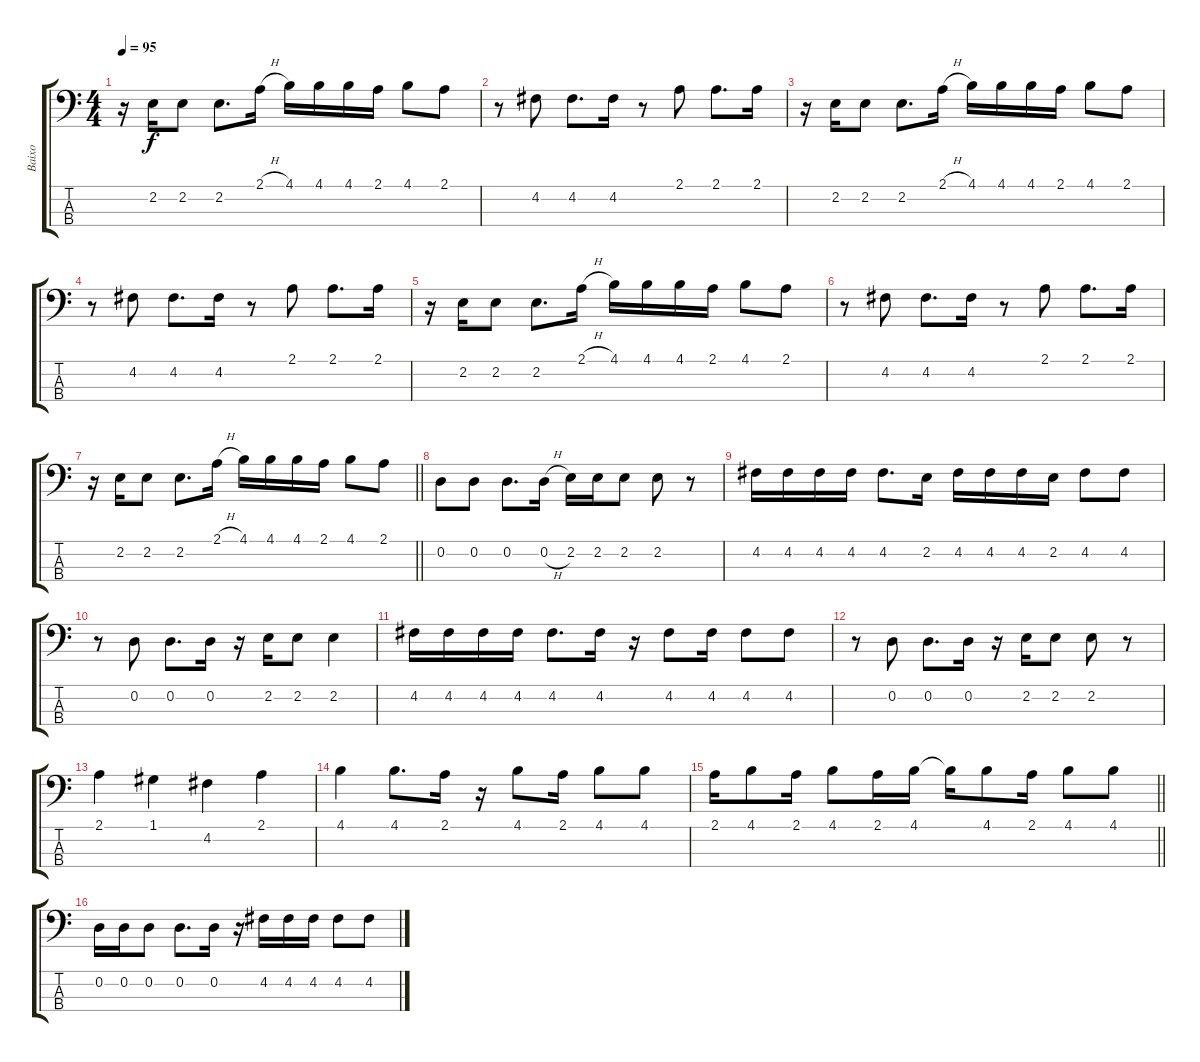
\track ("Baixo" "Baixo") {instrument acousticbass}
\staff {score tabs}
\tuning (G2 D2 A1 E1) {hide}
\ts (4 4)
\tempo 95
\clef f4
\ks c
r.16{dy f} 2.2.16 2.2.8 2.2.8{d} 2.1{h}.16 4.1.16 4.1.16 4.1.16 2.1.16 4.1.8 2.1.8 |
r.8 4.2.8 4.2.8{d} 4.2.16 r.8 2.1.8 2.1.8{d} 2.1.16 |
r.16 2.2.16 2.2.8 2.2.8{d} 2.1{h}.16 4.1.16 4.1.16 4.1.16 2.1.16 4.1.8 2.1.8 |
r.8 4.2.8 4.2.8{d} 4.2.16 r.8 2.1.8 2.1.8{d} 2.1.16 |
r.16 2.2.16 2.2.8 2.2.8{d} 2.1{h}.16 4.1.16 4.1.16 4.1.16 2.1.16 4.1.8 2.1.8 |
r.8 4.2.8 4.2.8{d} 4.2.16 r.8 2.1.8 2.1.8{d} 2.1.16 |
\barLineRight lightlight
r.16 2.2.16 2.2.8 2.2.8{d} 2.1{h}.16 4.1.16 4.1.16 4.1.16 2.1.16 4.1.8 2.1.8 |
0.2.8 0.2.8 0.2.8{d} 0.2{h}.16 2.2.16 2.2.16 2.2.8 2.2.8 r.8 |
4.2.16 4.2.16 4.2.16 4.2.16 4.2.8{d} 2.2.16 4.2.16 4.2.16 4.2.16 2.2.16 4.2.8 4.2.8 |
r.8 0.2.8 0.2.8{d} 0.2.16 r.16 2.2.16 2.2.8 2.2.4 |
4.2.16 4.2.16 4.2.16 4.2.16 4.2.8{d} 4.2.16 r.16 4.2.8 4.2.16 4.2.8 4.2.8 |
r.8 0.2.8 0.2.8{d} 0.2.16 r.16 2.2.16 2.2.8 2.2.8 r.8 |
2.1.4 1.1.4 4.2.4 2.1.4 |
4.1.4 4.1.8{d} 2.1.16 r.16 4.1.8 2.1.16 4.1.8 4.1.8 |
\barLineRight lightlight
2.1.16 4.1.8 2.1.16 4.1.8 2.1.16 4.1.16 4.1{t}.16 4.1.8 2.1.16 4.1.8 4.1.8 |
0.2.16 0.2.16 0.2.8 0.2.8{d} 0.2.16 r.16 4.2.16 4.2.16 4.2.16 4.2.8 4.2.8
